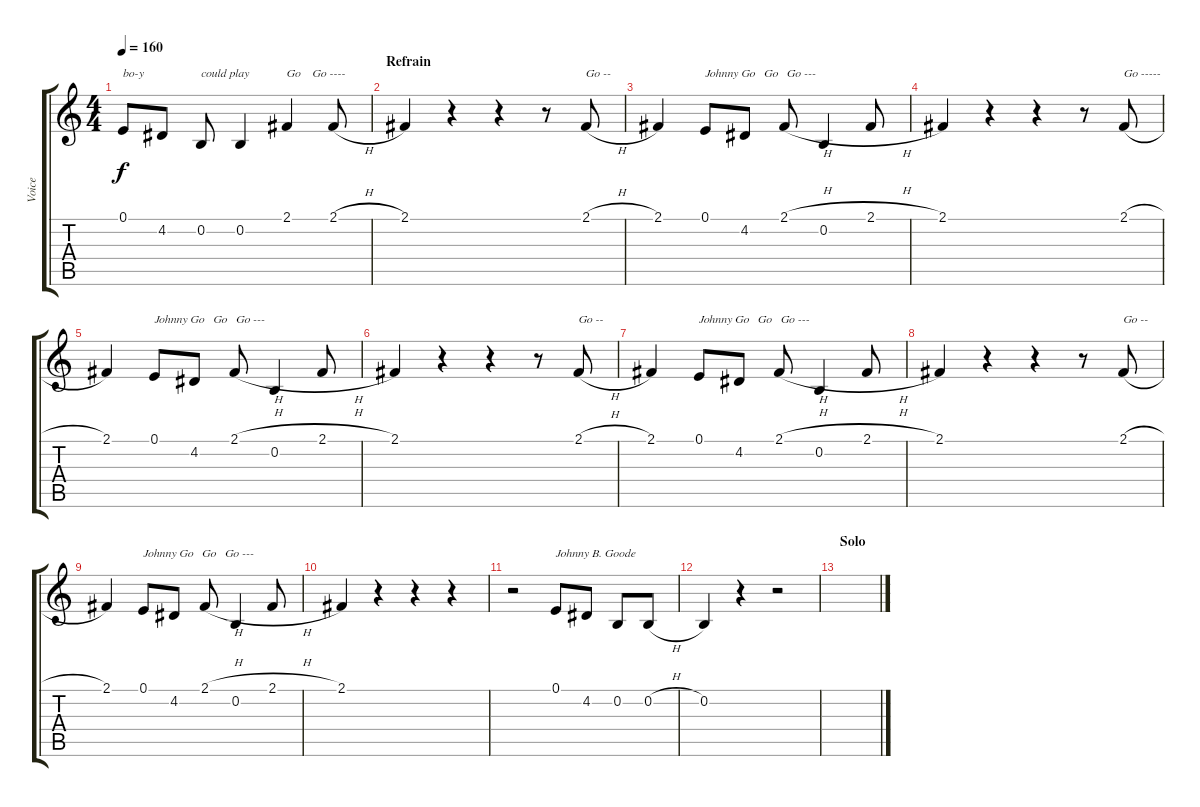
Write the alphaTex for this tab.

\track ("Voice" "Voice") {instrument baritonesax}
\staff {score tabs}
\tuning (E4 B3 G3 D3 A2 E2) {hide}
\ts (4 4)
\tempo 160
\clef g2
\ks c
0.1.8{txt "bo-y" dy f} 4.2.8 0.2.8{txt "could play"} 0.2.4 2.1.4{txt "Go    Go ----"} 2.1{h}.8 |
\section ("" "Refrain")
2.1.4 r.4 r.4 r.8 2.1{h}.8{txt "Go --"} |
2.1.4 0.1.8{txt "Johnny Go   Go   Go ---"} 4.2.8 2.1{h}.8 0.2.4 2.1{h}.8 |
2.1.4 r.4 r.4 r.8 2.1{h}.8{txt "Go -----"} |
2.1.4 0.1.8{txt "Johnny Go   Go   Go ---"} 4.2.8 2.1{h}.8 0.2.4 2.1{h}.8 |
2.1.4 r.4 r.4 r.8 2.1{h}.8{txt "Go --"} |
2.1.4 0.1.8{txt "Johnny Go   Go   Go ---"} 4.2.8 2.1{h}.8 0.2.4 2.1{h}.8 |
2.1.4 r.4 r.4 r.8 2.1{h}.8{txt "Go --"} |
2.1.4 0.1.8{txt "Johnny Go   Go   Go ---"} 4.2.8 2.1{h}.8 0.2.4 2.1{h}.8 |
2.1.4 r.4 r.4 r.4 |
r.2 0.1.8{txt "Johnny B. Goode"} 4.2.8 0.2.8 0.2{h}.8 |
0.2.4 r.4 r.2 |
\section ("" "Solo")
